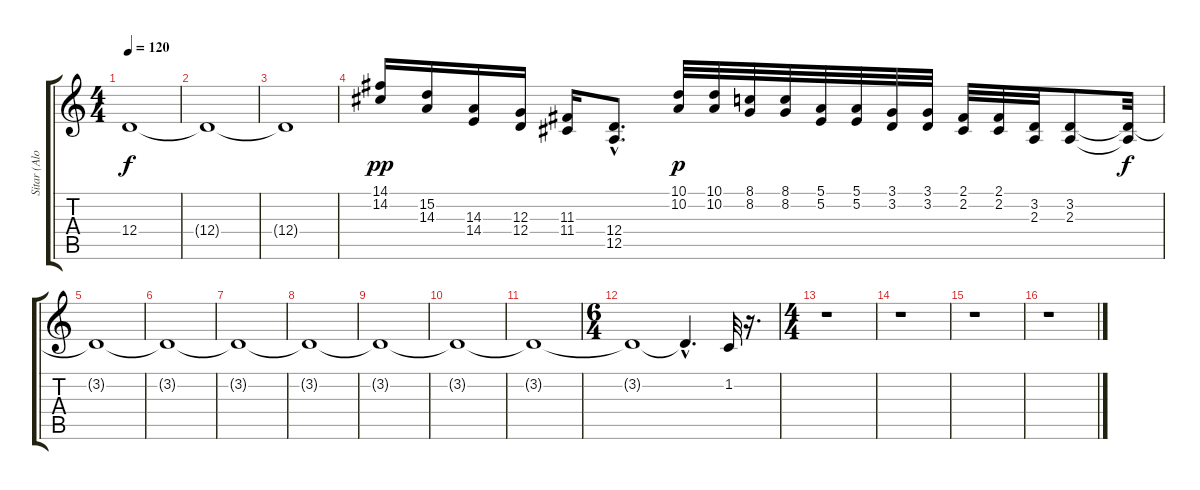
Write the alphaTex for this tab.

\track ("Sitar (Aloke DasGupta)" "Sitar (Alo") {instrument sitar}
\staff {score tabs}
\tuning (E4 B3 G3 D3 A2 E2) {hide}
\ts (4 4)
\tempo 120
\clef g2
\ks c
12.4{t}.1{dy f} |
12.4{t}.1 |
12.4{t}.1 |
(14.1 14.2).16{dy pp} (15.2 14.3).16 (14.3 14.4).16 (12.3 12.4).16 (11.3 11.4).16 (12.4{hac} 12.5).8{d} (10.1 10.2).32{dy p} (10.1 10.2).32 (8.1 8.2).32 (8.1 8.2).32 (5.1 5.2).32 (5.1 5.2).32 (3.1 3.2).32 (3.1 3.2).32 (2.1 2.2).32 (2.1 2.2).32 (3.2 2.3).32 (3.2 2.3).8 (3.2{t} 2.3{t}).32{dy f} |
3.2{t}.1 |
3.2{t}.1 |
3.2{t}.1 |
3.2{t}.1 |
3.2{t}.1 |
3.2{t}.1 |
3.2{t}.1 |
\ts (6 4)
3.2{t}.1 3.2{hac t}.4{d} 1.2.32 r.16{d} |
\ts (4 4)
r.1 |
r.1 |
r.1 |
r.1
